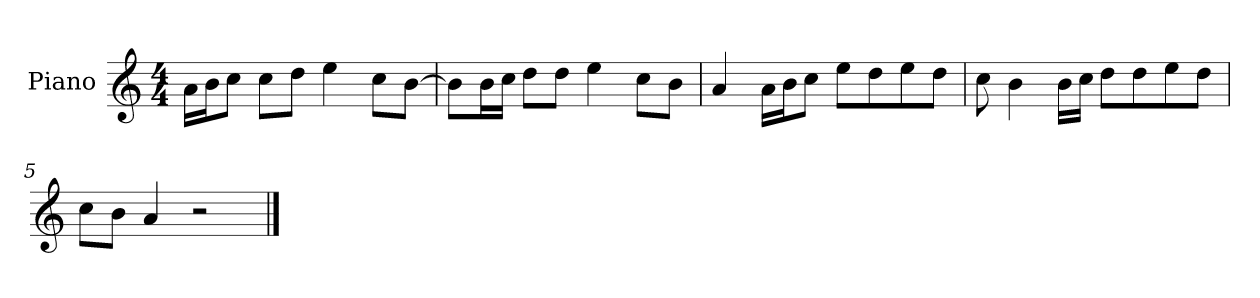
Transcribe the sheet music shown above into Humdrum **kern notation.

**kern
*part1
*staff1
*I"Piano
*I'P-no
*clefG2
*k[]
*M4/4
*MM90
=1
16a\LL
16b\J
8cc\J
8cc\L
8dd\J
4ee\
8cc\L
[8b\J
=2
8b\L]
16b\L
16cc\JJ
8dd\L
8dd\J
4ee\
8cc\L
8b\J
=3
4a/
16a\LL
16b\J
8cc\J
8ee\L
8dd\
8ee\
8dd\J
=4
8cc\
4b\
16b\LL
16cc\JJ
8dd\L
8dd\
8ee\
8dd\J
=5
8cc\L
8b\J
4a/
2r
==
*-
